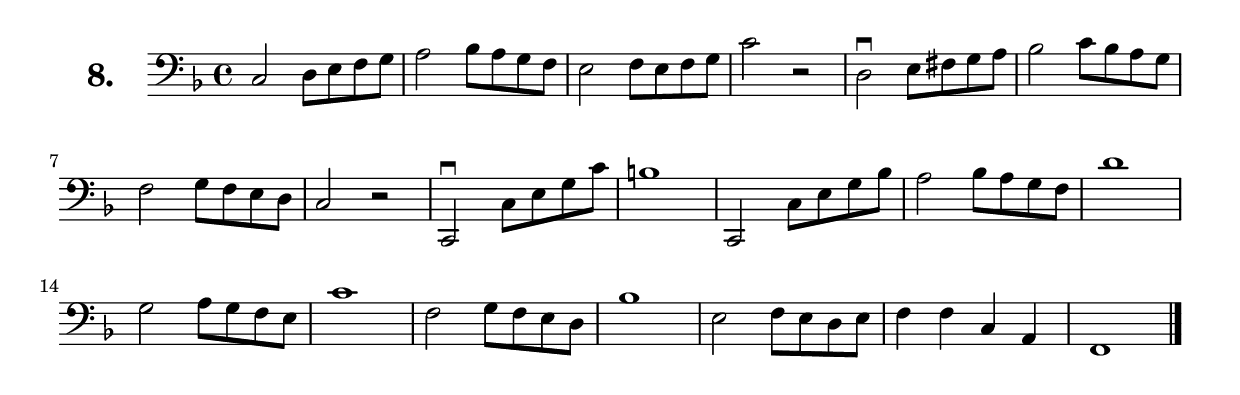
\version "2.18.2"

\score {
  \new StaffGroup = "" \with {
        instrumentName = \markup { \bold \huge { \larger "8." }}
      }
  <<
    \new Staff = "celloI" 
    \relative c {
      \clef bass
      \key f \major
      \time 4/4

      c2 d8 e f g            | %01 
      a2 bes8 a g f          | %02
      e2 f8 e f g            | %03
      c2 r                   | %04
      d,2\downbow e8 fis g a | %05
      bes2 c8 bes a g        | %06
      f2 g8 f e d            | %07
      c2 r                   | %08
      c,2\downbow c'8 e g c  | %09
      b1                     | %10
      c,,2 c'8 e g bes       | %11
      a2 bes8 a g f          | %12
      d'1                    | %13
      g,2 a8 g f e           | %14
      c'1                    | %15
      f,2 g8 f e d           | %16
      bes'1                  | %17
      e,2 f8 e d e           | %18
      f4 f c a               | %19
      f1 \bar "|."             %20

    }
  >>
  \layout {}
  \header {
    composer = "Sebastian Lee"
  }
}
